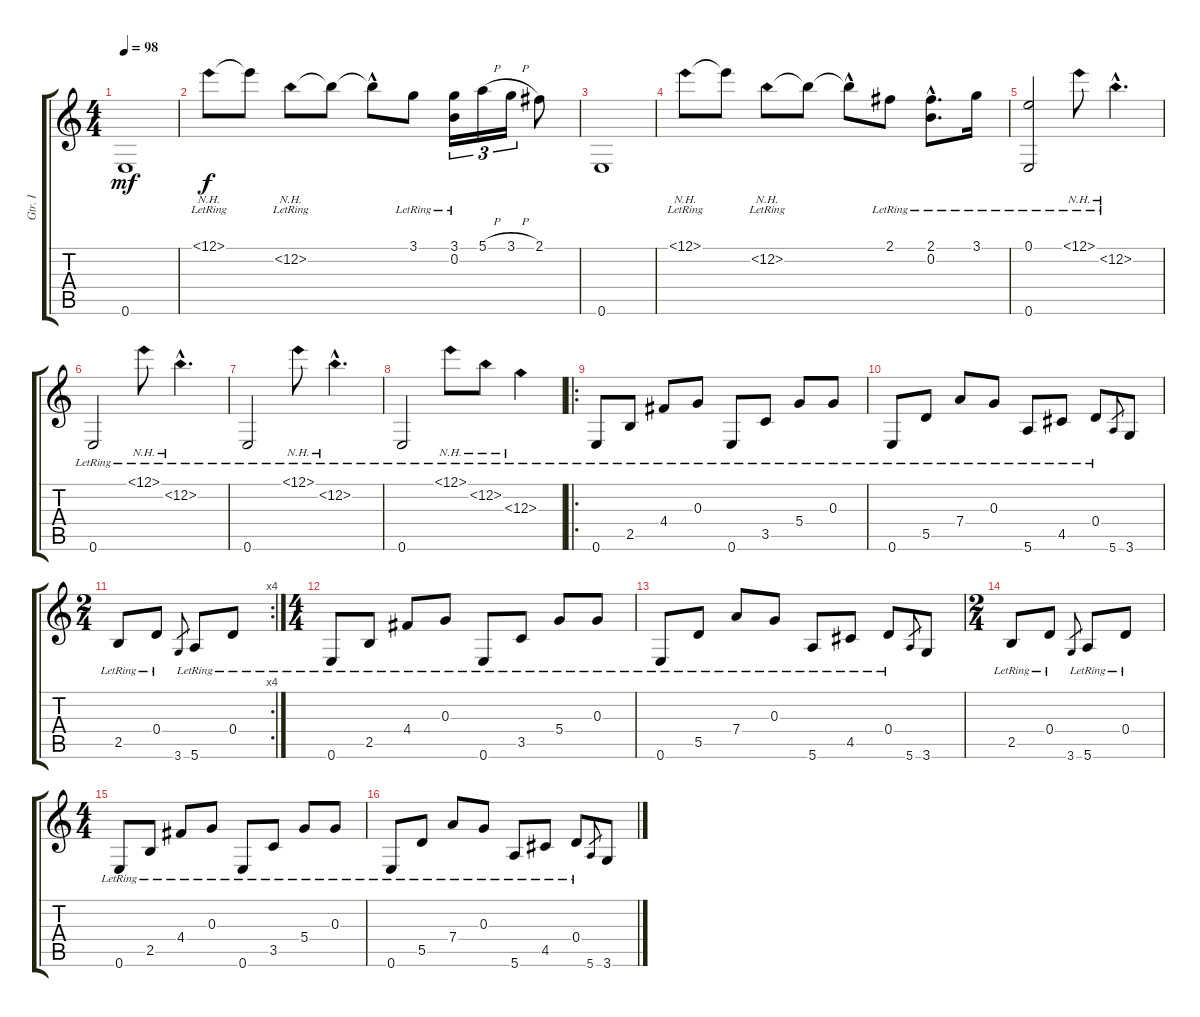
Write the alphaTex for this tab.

\track ("Gtr. I" "Gtr. I") {instrument distortionguitar}
\staff {score tabs}
\tuning (E4 B3 G3 D3 A2 E2) {hide}
\ts (4 4)
\tempo 98
\clef g2
\ks c
0.6.1{dy mf instrument electricguitarclean} |
12.1{nh lr}.8{dy f} 12.1{t}.8 12.2{nh lr}.8 12.2{t}.8 12.2{hac t}.8 3.1{lr}.8 (3.1{lr} 0.2{lr}).16{tu (3 2)} 5.1{h}.16{tu (3 2)} 3.1{h}.16{tu (3 2)} 2.1.8 |
0.6.1 |
12.1{nh lr}.8 12.1{t}.8 12.2{nh lr}.8 12.2{t}.8 12.2{hac t}.8 2.1{lr}.8 (2.1{lr} 0.2{hac lr}).8{d} 3.1{lr}.16 |
(0.1{lr} 0.6{lr}).2 12.1{nh lr}.8 12.2{nh hac lr}.4{d} |
0.6{lr}.2 12.1{nh lr}.8 12.2{nh hac lr}.4{d} |
0.6{lr}.2 12.1{nh lr}.8 12.2{nh hac lr}.4{d} |
0.6{lr}.2 12.1{nh lr}.8 12.2{nh lr}.8 12.3{nh lr}.4 |
\ro
0.6{lr}.8{instrument electricguitarclean} 2.5{lr}.8 4.4{lr}.8 0.3{lr}.8 0.6{lr}.8 3.5{lr}.8 5.4{lr}.8 0.3{lr}.8 |
0.6{lr}.8 5.5{lr}.8 7.4{lr}.8 0.3{lr}.8 5.6{lr}.8 4.5{lr}.8 0.4{lr}.8 5.6.8{gr} 3.6.8 |
\rc 4
\ts (2 4)
2.5{lr}.8 0.4{lr}.8 3.6.8{gr} 5.6{lr}.8 0.4{lr}.8 |
\ts (4 4)
0.6{lr}.8{instrument electricguitarclean} 2.5{lr}.8 4.4{lr}.8 0.3{lr}.8 0.6{lr}.8 3.5{lr}.8 5.4{lr}.8 0.3{lr}.8 |
0.6{lr}.8 5.5{lr}.8 7.4{lr}.8 0.3{lr}.8 5.6{lr}.8 4.5{lr}.8 0.4{lr}.8 5.6.8{gr} 3.6.8 |
\ts (2 4)
2.5{lr}.8 0.4{lr}.8 3.6.8{gr} 5.6{lr}.8 0.4{lr}.8 |
\ts (4 4)
0.6{lr}.8 2.5{lr}.8 4.4{lr}.8 0.3{lr}.8 0.6{lr}.8 3.5{lr}.8 5.4{lr}.8 0.3{lr}.8 |
0.6{lr}.8 5.5{lr}.8 7.4{lr}.8 0.3{lr}.8 5.6{lr}.8 4.5{lr}.8 0.4{lr}.8 5.6.8{gr} 3.6.8
